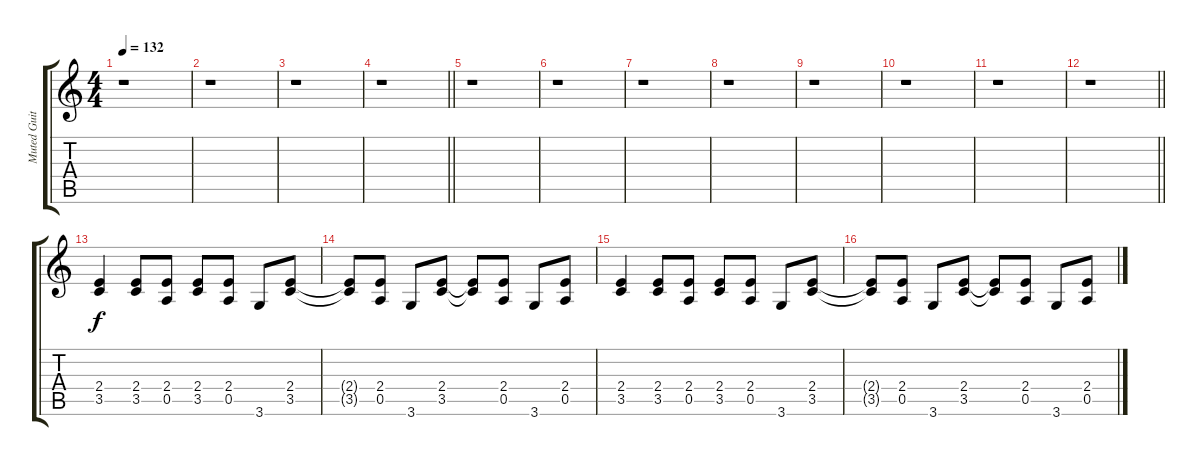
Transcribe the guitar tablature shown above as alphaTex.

\track ("Muted Guitar" "Muted Guit") {instrument electricguitarmuted}
\staff {score tabs}
\tuning (E4 B3 G3 D3 A2 E2) {hide}
\ts (4 4)
\tempo 132
\clef g2
\ks c
r.1{dy f} |
r.1 |
r.1 |
\barLineRight lightlight
r.1 |
r.1 |
r.1 |
r.1 |
r.1 |
r.1 |
r.1 |
r.1 |
\barLineRight lightlight
r.1 |
(2.4 3.5).4 (2.4 3.5).8 (2.4 0.5).8 (2.4 3.5).8 (2.4 0.5).8 3.6.8 (2.4 3.5).8 |
(2.4{t} 3.5{t}).8 (2.4 0.5).8 3.6.8 (2.4 3.5).8 (2.4{t} 3.5{t}).8 (2.4 0.5).8 3.6.8 (2.4 0.5).8 |
(2.4 3.5).4 (2.4 3.5).8 (2.4 0.5).8 (2.4 3.5).8 (2.4 0.5).8 3.6.8 (2.4 3.5).8 |
(2.4{t} 3.5{t}).8 (2.4 0.5).8 3.6.8 (2.4 3.5).8 (2.4{t} 3.5{t}).8 (2.4 0.5).8 3.6.8 (2.4 0.5).8
